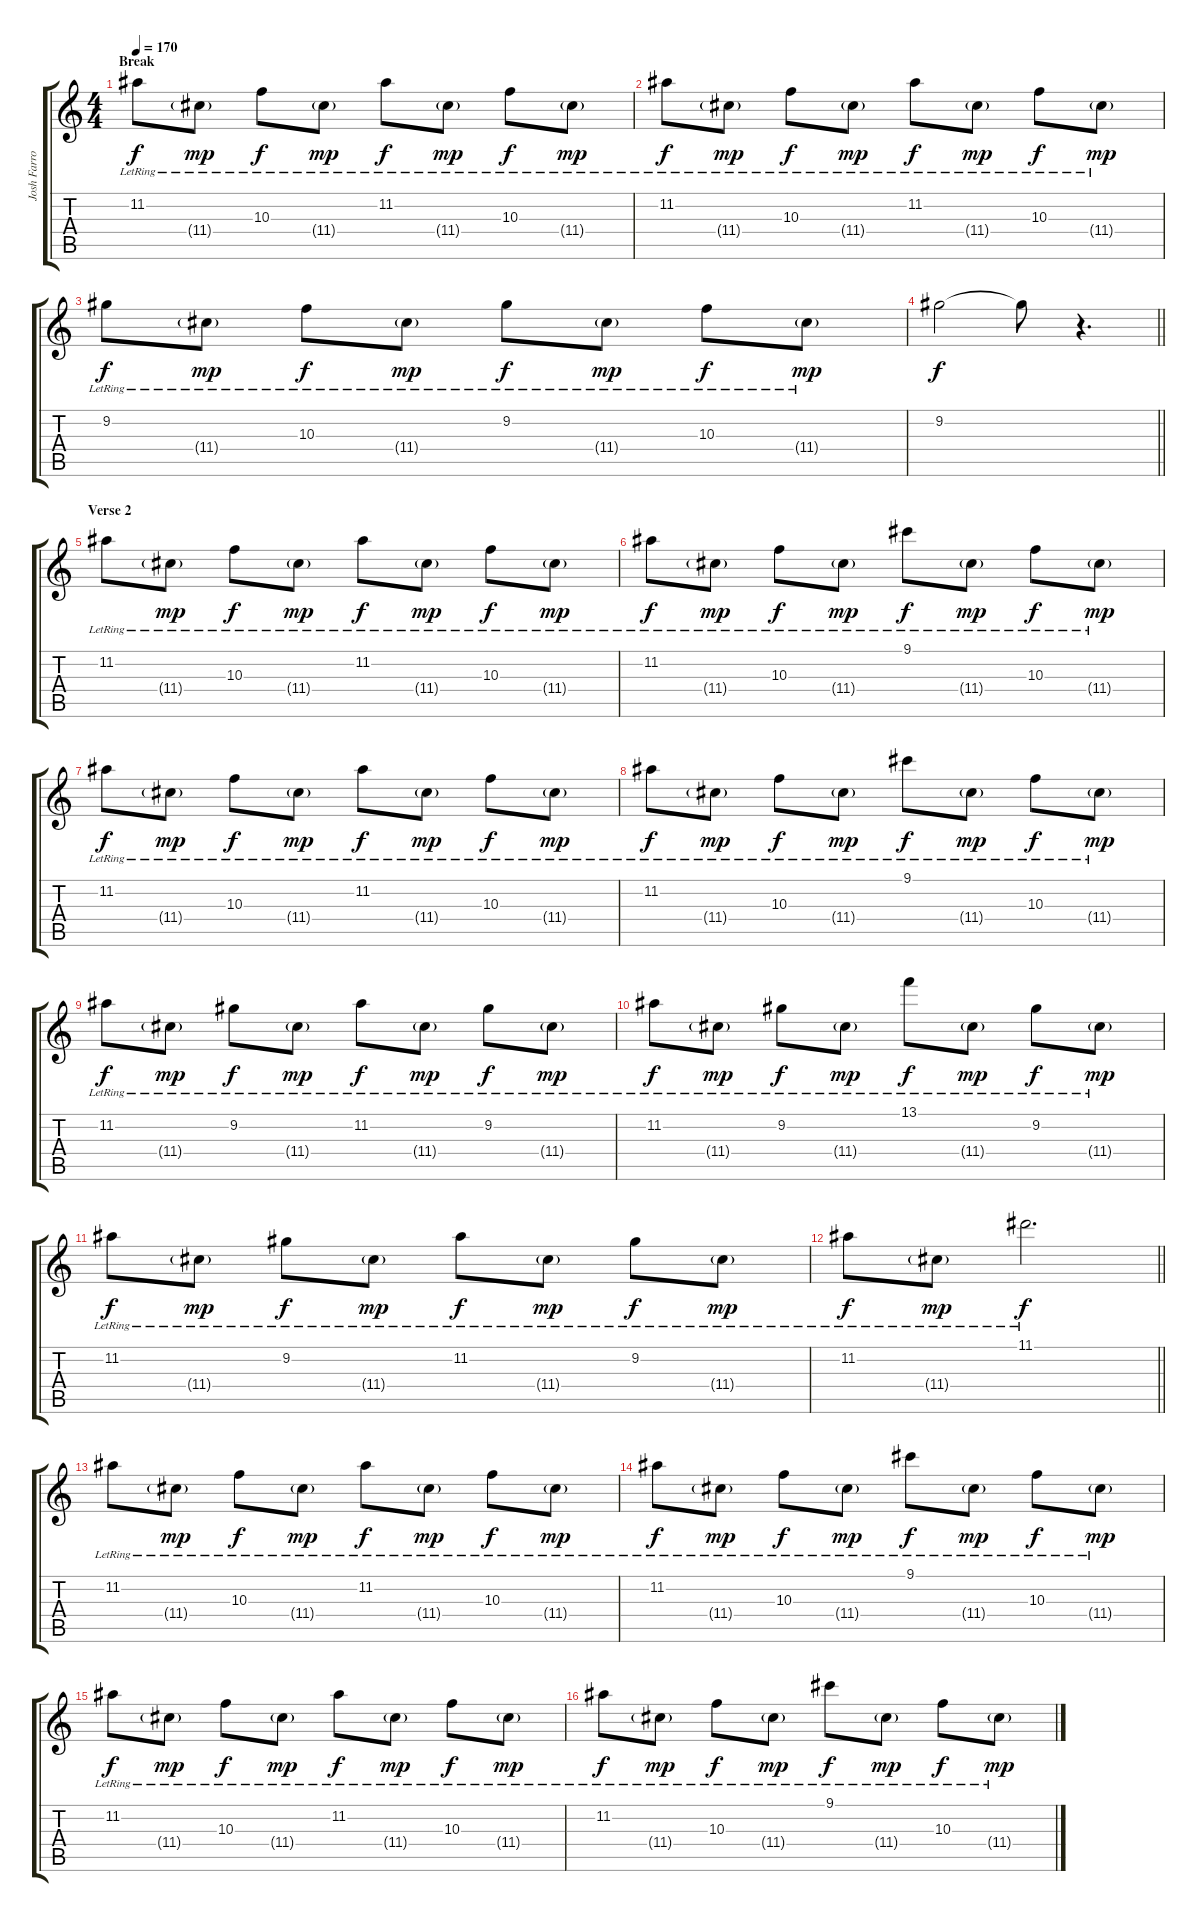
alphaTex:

\track ("Josh Farro (Lead Guitar)" "Josh Farro") {instrument distortionguitar}
\staff {score tabs}
\tuning (E4 B3 G3 D3 A2 D2) {hide}
\ts (4 4)
\section ("" "Break")
\tempo 170
\clef g2
\ks c
11.2{lr}.8{dy f volume 13 instrument electricguitarjazz} 11.4{g lr}.8{dy mp} 10.3{lr}.8{dy f} 11.4{g lr}.8{dy mp} 11.2{lr}.8{dy f} 11.4{g lr}.8{dy mp} 10.3{lr}.8{dy f} 11.4{g lr}.8{dy mp} |
11.2{lr}.8{dy f} 11.4{g lr}.8{dy mp} 10.3{lr}.8{dy f} 11.4{g lr}.8{dy mp} 11.2{lr}.8{dy f} 11.4{g lr}.8{dy mp} 10.3{lr}.8{dy f} 11.4{g lr}.8{dy mp} |
9.2{lr}.8{dy f} 11.4{g lr}.8{dy mp} 10.3{lr}.8{dy f} 11.4{g lr}.8{dy mp} 9.2{lr}.8{dy f} 11.4{g lr}.8{dy mp} 10.3{lr}.8{dy f} 11.4{g lr}.8{dy mp} |
\barLineRight lightlight
9.2.2{dy f} 9.2{t}.8 r.4{d} |
\section ("" "Verse 2")
11.2{lr}.8{volume 11} 11.4{g lr}.8{dy mp} 10.3{lr}.8{dy f} 11.4{g lr}.8{dy mp} 11.2{lr}.8{dy f} 11.4{g lr}.8{dy mp} 10.3{lr}.8{dy f} 11.4{g lr}.8{dy mp} |
11.2{lr}.8{dy f} 11.4{g lr}.8{dy mp} 10.3{lr}.8{dy f} 11.4{g lr}.8{dy mp} 9.1{lr}.8{dy f} 11.4{g lr}.8{dy mp} 10.3{lr}.8{dy f} 11.4{g lr}.8{dy mp} |
11.2{lr}.8{dy f} 11.4{g lr}.8{dy mp} 10.3{lr}.8{dy f} 11.4{g lr}.8{dy mp} 11.2{lr}.8{dy f} 11.4{g lr}.8{dy mp} 10.3{lr}.8{dy f} 11.4{g lr}.8{dy mp} |
11.2{lr}.8{dy f} 11.4{g lr}.8{dy mp} 10.3{lr}.8{dy f} 11.4{g lr}.8{dy mp} 9.1{lr}.8{dy f} 11.4{g lr}.8{dy mp} 10.3{lr}.8{dy f} 11.4{g lr}.8{dy mp} |
11.2{lr}.8{dy f} 11.4{g lr}.8{dy mp} 9.2{lr}.8{dy f} 11.4{g lr}.8{dy mp} 11.2{lr}.8{dy f} 11.4{g lr}.8{dy mp} 9.2{lr}.8{dy f} 11.4{g lr}.8{dy mp} |
11.2{lr}.8{dy f} 11.4{g lr}.8{dy mp} 9.2{lr}.8{dy f} 11.4{g lr}.8{dy mp} 13.1{lr}.8{dy f} 11.4{g lr}.8{dy mp} 9.2{lr}.8{dy f} 11.4{g lr}.8{dy mp} |
11.2{lr}.8{dy f} 11.4{g lr}.8{dy mp} 9.2{lr}.8{dy f} 11.4{g lr}.8{dy mp} 11.2{lr}.8{dy f} 11.4{g lr}.8{dy mp} 9.2{lr}.8{dy f} 11.4{g lr}.8{dy mp} |
\barLineRight lightlight
11.2{lr}.8{dy f} 11.4{g lr}.8{dy mp} 11.1{lr}.2{d dy f} |
11.2{lr}.8 11.4{g lr}.8{dy mp} 10.3{lr}.8{dy f} 11.4{g lr}.8{dy mp} 11.2{lr}.8{dy f} 11.4{g lr}.8{dy mp} 10.3{lr}.8{dy f} 11.4{g lr}.8{dy mp} |
11.2{lr}.8{dy f} 11.4{g lr}.8{dy mp} 10.3{lr}.8{dy f} 11.4{g lr}.8{dy mp} 9.1{lr}.8{dy f} 11.4{g lr}.8{dy mp} 10.3{lr}.8{dy f} 11.4{g lr}.8{dy mp} |
11.2{lr}.8{dy f} 11.4{g lr}.8{dy mp} 10.3{lr}.8{dy f} 11.4{g lr}.8{dy mp} 11.2{lr}.8{dy f} 11.4{g lr}.8{dy mp} 10.3{lr}.8{dy f} 11.4{g lr}.8{dy mp} |
11.2{lr}.8{dy f} 11.4{g lr}.8{dy mp} 10.3{lr}.8{dy f} 11.4{g lr}.8{dy mp} 9.1{lr}.8{dy f} 11.4{g lr}.8{dy mp} 10.3{lr}.8{dy f} 11.4{g lr}.8{dy mp}
